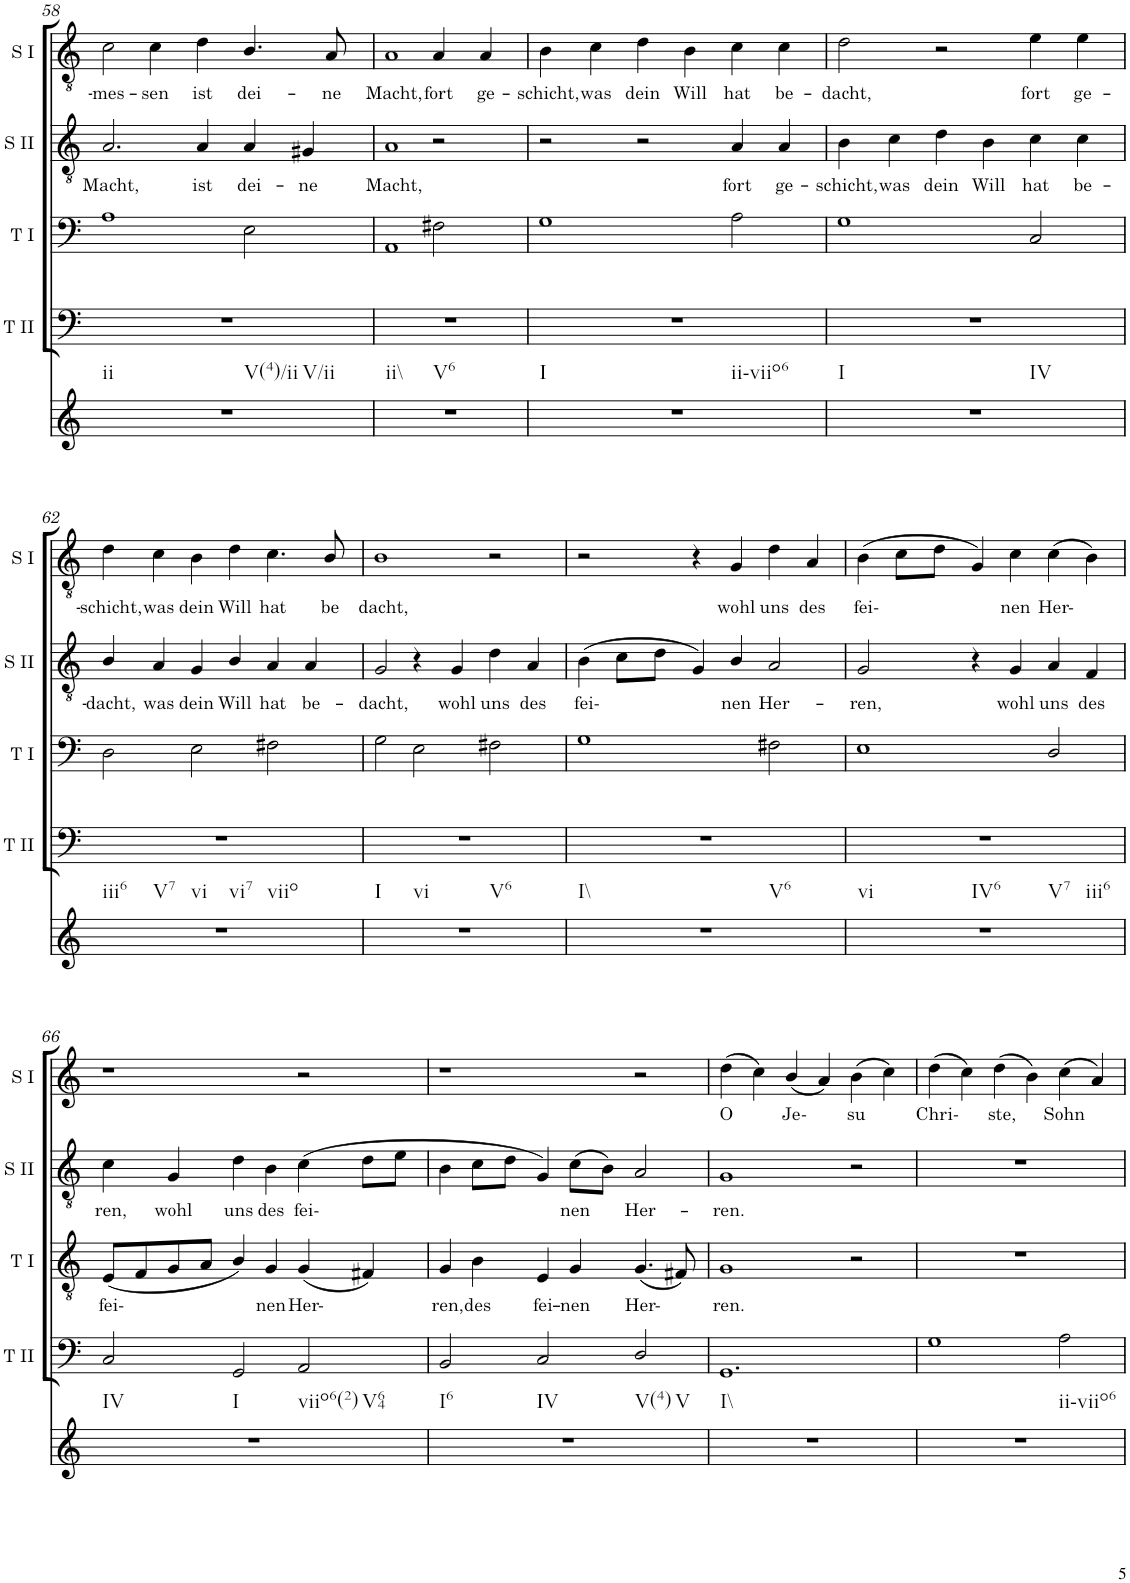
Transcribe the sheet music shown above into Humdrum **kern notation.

**kern	**kern	**kern	**text	**kern	**text	**kern	**text
*part5	*part4	*part3	*part3	*part2	*part2	*part1	*part1
*staff5	*staff4	*staff3	*staff3	*staff2	*staff2	*staff1	*staff1
*I"Continuo	*I"Tenor II	*I"Tenor I	*	*I"Soprano II	*	*I"Soprano I	*
*	*I'T II	*I'T I	*	*I'S II	*	*I'S I	*
!!LO:PB:g=z
*clefG2	*clefG2	*clefG2	*	*clefF4	*	*clefG2	*
*k[]	*k[]	*k[]	*	*k[]	*	*k[]	*
*M3/2	*M3/2	*M3/2	*	*M3/2	*	*M3/2	*
=58	=58	=58	=58	=58	=58	=58	=58
!LO:TX:b:t=ii	!	!	!	!	!	!	!
!LO:TX:b:t=V(4)/ii	!	!	!	!	!	!	!
!LO:TX:b:t=V/ii	!	!	!	!	!	!	!
!	!	!	!	!	!LO:LY:b	!	!LO:LY:b
1.r	1.r	1A	.	2.A/	Macht,	2c\	mes-
!	!	!	!	!	!	!	!LO:LY:b
.	.	.	.	.	.	4c\	sen
!	!	!	!	!	!LO:LY:b	!	!LO:LY:b
.	.	.	.	4A/	ist	4d\	ist
!	!	!	!	!	!LO:LY:b	!	!LO:LY:b
.	.	2E\	.	4A/	dei-	4.B/	dei-
!	!	!	!	!	!LO:LY:b	!	!
.	.	.	.	4G#X/	ne	.	.
!	!	!	!	!	!	!	!LO:LY:b
.	.	.	.	.	.	8A/	ne
=59	=59	=59	=59	=59	=59	=59	=59
!LO:TX:b:t=ii\\	!	!	!	!	!	!	!
!LO:TX:b:t=V6	!	!	!	!	!	!	!
!	!	!	!	!	!LO:LY:b	!	!LO:LY:b
1.r	1.r	1AA	.	1A	Macht,	1A	Macht,
!	!	!	!	!	!	!	!LO:LY:b
.	.	2F#X\	.	2r	.	4A/	fort
!	!	!	!	!	!	!	!LO:LY:b
.	.	.	.	.	.	4A/	ge-
=60	=60	=60	=60	=60	=60	=60	=60
!LO:TX:b:t=I	!	!	!	!	!	!	!
!LO:TX:b:t=ii-viio6	!	!	!	!	!	!	!
!	!	!	!	!	!	!	!LO:LY:b
1.r	1.r	1G	.	2r	.	4B\	schicht,
!	!	!	!	!	!	!	!LO:LY:b
.	.	.	.	.	.	4c\	was
!	!	!	!	!	!	!	!LO:LY:b
.	.	.	.	2r	.	4d\	dein
!	!	!	!	!	!	!	!LO:LY:b
.	.	.	.	.	.	4B\	Will
!	!	!	!	!	!LO:LY:b	!	!LO:LY:b
.	.	2A\	.	4A/	fort	4c\	hat
!	!	!	!	!	!LO:LY:b	!	!LO:LY:b
.	.	.	.	4A/	ge-	4c\	be-
=61	=61	=61	=61	=61	=61	=61	=61
!LO:TX:b:t=I	!	!	!	!	!	!	!
!LO:TX:b:t=IV	!	!	!	!	!	!	!
!	!	!	!	!	!LO:LY:b	!	!LO:LY:b
1.r	1.r	1G	.	4B\	schicht,	2d\	dacht,
!	!	!	!	!	!LO:LY:b	!	!
.	.	.	.	4c\	was	.	.
!	!	!	!	!	!LO:LY:b	!	!
.	.	.	.	4d\	dein	2r	.
!	!	!	!	!	!LO:LY:b	!	!
.	.	.	.	4B\	Will	.	.
!	!	!	!	!	!LO:LY:b	!	!LO:LY:b
.	.	2C/	.	4c\	hat	4e\	fort
!	!	!	!	!	!LO:LY:b	!	!LO:LY:b
.	.	.	.	4c\	be-	4e\	ge-
!!LO:LB:g=z
=62	=62	=62	=62	=62	=62	=62	=62
!LO:TX:b:t=iii6	!	!	!	!	!	!	!
!LO:TX:b:t=V7	!	!	!	!	!	!	!
!LO:TX:b:t=vi	!	!	!	!	!	!	!
!LO:TX:b:t=vi7	!	!	!	!	!	!	!
!LO:TX:b:t=viio	!	!	!	!	!	!	!
!	!	!	!	!	!LO:LY:b	!	!LO:LY:b
1.r	1.r	2D\	.	4B/	dacht,	4d\	schicht,
!	!	!	!	!	!LO:LY:b	!	!LO:LY:b
.	.	.	.	4A/	was	4c\	was
!	!	!	!	!	!LO:LY:b	!	!LO:LY:b
.	.	2E\	.	4G/	dein	4B\	dein
!	!	!	!	!	!LO:LY:b	!	!LO:LY:b
.	.	.	.	4B/	Will	4d\	Will
!	!	!	!	!	!LO:LY:b	!	!LO:LY:b
.	.	2F#X\	.	4A/	hat	4.c\	hat
!	!	!	!	!	!LO:LY:b	!	!
.	.	.	.	4A/	be-	.	.
!	!	!	!	!	!	!	!LO:LY:b
.	.	.	.	.	.	8B/	be
=63	=63	=63	=63	=63	=63	=63	=63
!LO:TX:b:t=I	!	!	!	!	!	!	!
!LO:TX:b:t=vi	!	!	!	!	!	!	!
!LO:TX:b:t=V6	!	!	!	!	!	!	!
!	!	!	!	!	!LO:LY:b	!	!LO:LY:b
1.r	1.r	2G\	.	2G/	dacht,	1B	dacht,
.	.	2E\	.	4r	.	.	.
!	!	!	!	!	!LO:LY:b	!	!
.	.	.	.	4G/	wohl	.	.
!	!	!	!	!	!LO:LY:b	!	!
.	.	2F#X\	.	4d\	uns	2r	.
!	!	!	!	!	!LO:LY:b	!	!
.	.	.	.	4A/	des	.	.
=64	=64	=64	=64	=64	=64	=64	=64
!LO:TX:b:t=I\\	!	!	!	!	!	!	!
!LO:TX:b:t=V6	!	!	!	!	!	!	!
!	!	!	!	!	!LO:LY:b	!	!
1.r	1.r	1G	.	(4B\	fei-	2r	.
.	.	.	.	8c\L	.	.	.
.	.	.	.	8d\J	.	.	.
.	.	.	.	4G/)	.	4r	.
!	!	!	!	!	!LO:LY:b	!	!LO:LY:b
.	.	.	.	4B/	nen	4G/	wohl
!	!	!	!	!	!LO:LY:b	!	!LO:LY:b
.	.	2F#X\	.	2A/	Her-	4d\	uns
!	!	!	!	!	!	!	!LO:LY:b
.	.	.	.	.	.	4A/	des
=65	=65	=65	=65	=65	=65	=65	=65
!LO:TX:b:t=vi	!	!	!	!	!	!	!
!LO:TX:b:t=IV6	!	!	!	!	!	!	!
!LO:TX:b:t=V7	!	!	!	!	!	!	!
!LO:TX:b:t=iii6	!	!	!	!	!	!	!
!	!	!	!	!	!LO:LY:b	!	!LO:LY:b
1.r	1.r	1E	.	2G/	ren,	(4B\	fei-
.	.	.	.	.	.	8c\L	.
.	.	.	.	.	.	8d\J	.
.	.	.	.	4r	.	4G/)	.
!	!	!	!	!	!LO:LY:b	!	!LO:LY:b
.	.	.	.	4G/	wohl	4c\	nen
!	!	!	!	!	!LO:LY:b	!	!LO:LY:b
.	.	2D/	.	4A/	uns	(4c\	Her-
!	!	!	!	!	!LO:LY:b	!	!
.	.	.	.	4F/	des	4B\)	.
!!LO:LB:g=z
=66	=66	=66	=66	=66	=66	=66	=66
!LO:TX:b:t=IV	!	!	!	!	!	!	!
!LO:TX:b:t=I	!	!	!	!	!	!	!
!LO:TX:b:t=viio6(2)	!	!	!	!	!	!	!
!LO:TX:b:t=V64	!	!	!	!	!	!	!
!	!	!	!LO:LY:b	!	!LO:LY:b	!	!
1.r	2C/	(8E/L	fei-	4c\	ren,	1r	.
.	.	8F/	.	.	.	.	.
!	!	!	!	!	!LO:LY:b	!	!
.	.	8G/	.	4G/	wohl	.	.
.	.	8A/J	.	.	.	.	.
!	!	!	!	!	!LO:LY:b	!	!
.	2GG/	4B/)	.	4d\	uns	.	.
!	!	!	!LO:LY:b	!	!LO:LY:b	!	!
.	.	4G/	nen	4B\	des	.	.
!	!	!	!LO:LY:b	!	!LO:LY:b	!	!
.	2AA/	(4G/	Her-	(4c\	fei-	2r	.
.	.	4F#X/)	.	8d\L	.	.	.
.	.	.	.	8e\J	.	.	.
=67	=67	=67	=67	=67	=67	=67	=67
!LO:TX:b:t=I6	!	!	!	!	!	!	!
!LO:TX:b:t=IV	!	!	!	!	!	!	!
!LO:TX:b:t=V(4)	!	!	!	!	!	!	!
!LO:TX:b:t=V	!	!	!	!	!	!	!
!	!	!	!LO:LY:b	!	!	!	!
1.r	2BB/	4G/	ren,	4B\	.	1r	.
!	!	!	!LO:LY:b	!	!	!	!
.	.	4B\	des	8c\L	.	.	.
.	.	.	.	8d\J	.	.	.
!	!	!	!LO:LY:b	!	!	!	!
.	2C/	4E/	fei-	4G/)	.	.	.
!	!	!	!LO:LY:b	!	!LO:LY:b	!	!
.	.	4G/	nen	(8c\L	nen	.	.
.	.	.	.	8B\J)	.	.	.
!	!	!	!LO:LY:b	!	!LO:LY:b	!	!
.	2D/	(4.G/	Her-	2A/	Her-	2r	.
.	.	8F#X/)	.	.	.	.	.
=68	=68	=68	=68	=68	=68	=68	=68
!LO:TX:b:t=I\\	!	!	!	!	!	!	!
!	!	!	!LO:LY:b	!	!LO:LY:b	!	!LO:LY:b
1.r	1.GG	1G	ren.	1G	ren.	(4dd\	O
.	.	.	.	.	.	4cc\)	.
!	!	!	!	!	!	!	!LO:LY:b
.	.	.	.	.	.	(4b/	Je-
.	.	.	.	.	.	4a/)	.
!	!	!	!	!	!	!	!LO:LY:b
.	.	2r	.	2r	.	(4b\	su
.	.	.	.	.	.	4cc\)	.
=69	=69	=69	=69	=69	=69	=69	=69
!LO:TX:b:t=ii-viio6	!	!	!	!	!	!	!
!	!	!	!	!	!	!	!LO:LY:b
1.r	1G	1.r	.	1.r	.	(4dd\	Chri-
.	.	.	.	.	.	4cc\)	.
!	!	!	!	!	!	!	!LO:LY:b
.	.	.	.	.	.	(4dd\	ste,
.	.	.	.	.	.	4b\)	.
!	!	!	!	!	!	!	!LO:LY:b
.	2A\	.	.	.	.	(4cc\	Sohn
.	.	.	.	.	.	4a/)	.
=	=	=	=	=	=	=	=
*-	*-	*-	*-	*-	*-	*-	*-
